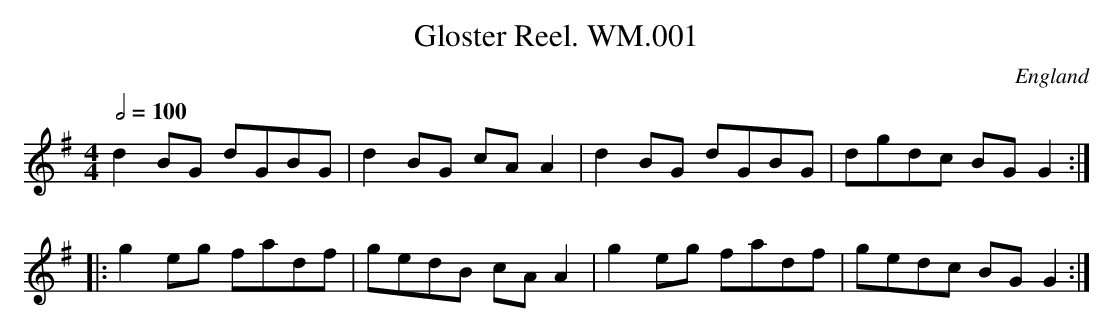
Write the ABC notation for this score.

X:1
T:Gloster Reel. WM.001
L:1/8
M:4/4
O:England
Q:1/2=100
K:G
d2BG dGBG|d2BG cAA2|d2BG dGBG|dgdc BGG2:|!
|:g2eg fadf|gedB cAA2|g2eg fadf|gedc BGG2:|
